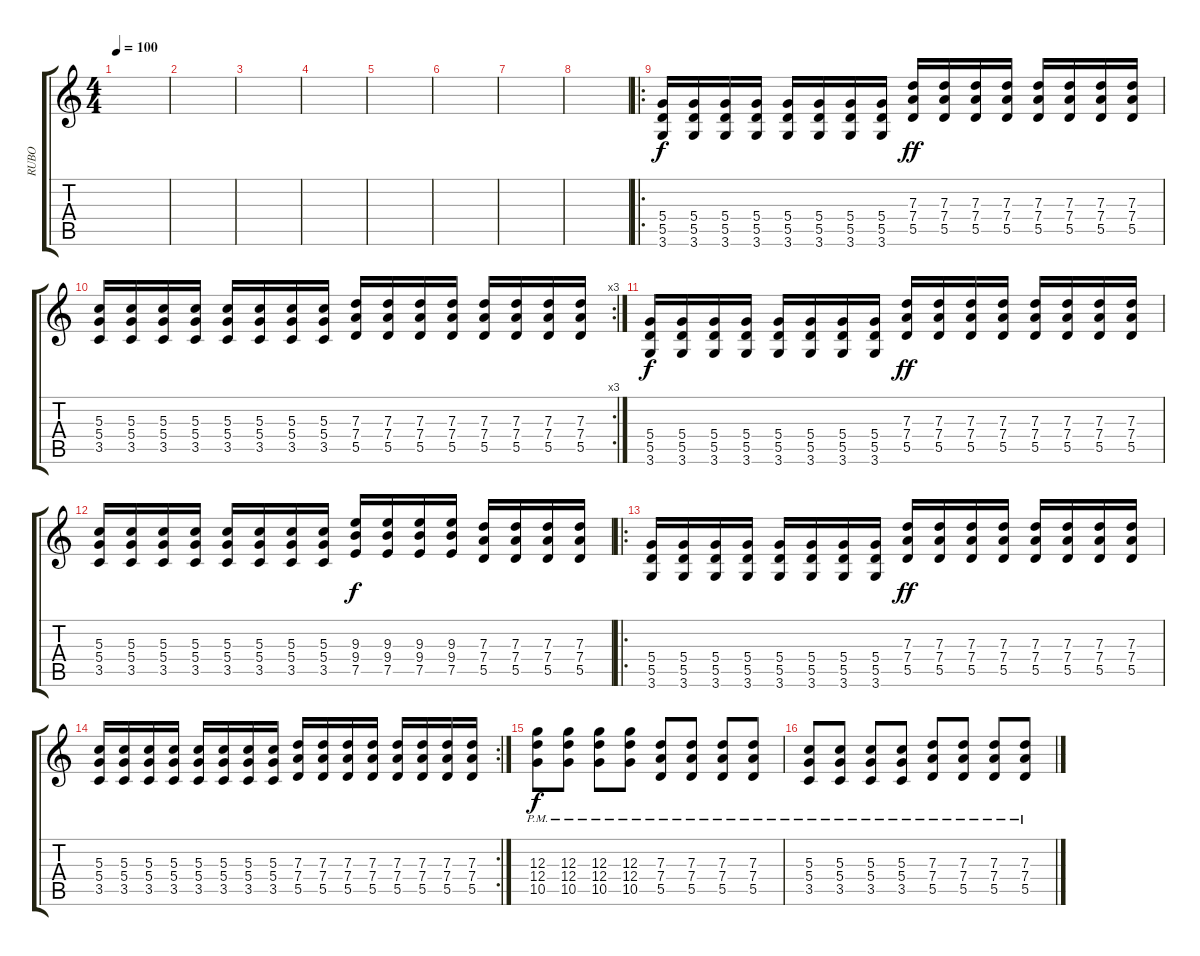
\track ("RUBO" "RUBO") {instrument distortionguitar}
\staff {score tabs}
\tuning (E4 B3 G3 D3 A2 E2) {hide}
\ts (4 4)
\tempo 100
\clef g2
\ks c
|
|
|
|
|
|
|
|
\ro
(5.4 5.5 3.6).16 (5.4 5.5 3.6).16 (5.4 5.5 3.6).16 (5.4 5.5 3.6).16 (5.4 5.5 3.6).16 (5.4 5.5 3.6).16 (5.4 5.5 3.6).16 (5.4 5.5 3.6).16 (7.3 7.4 5.5).16{dy ff} (7.3 7.4 5.5).16 (7.3 7.4 5.5).16 (7.3 7.4 5.5).16 (7.3 7.4 5.5).16 (7.3 7.4 5.5).16 (7.3 7.4 5.5).16 (7.3 7.4 5.5).16 |
\rc 3
(5.3 5.4 3.5).16 (5.3 5.4 3.5).16 (5.3 5.4 3.5).16 (5.3 5.4 3.5).16 (5.3 5.4 3.5).16 (5.3 5.4 3.5).16 (5.3 5.4 3.5).16 (5.3 5.4 3.5).16 (7.3 7.4 5.5).16 (7.3 7.4 5.5).16 (7.3 7.4 5.5).16 (7.3 7.4 5.5).16 (7.3 7.4 5.5).16 (7.3 7.4 5.5).16 (7.3 7.4 5.5).16 (7.3 7.4 5.5).16 |
(5.4 5.5 3.6).16{dy f} (5.4 5.5 3.6).16 (5.4 5.5 3.6).16 (5.4 5.5 3.6).16 (5.4 5.5 3.6).16 (5.4 5.5 3.6).16 (5.4 5.5 3.6).16 (5.4 5.5 3.6).16 (7.3 7.4 5.5).16{dy ff} (7.3 7.4 5.5).16 (7.3 7.4 5.5).16 (7.3 7.4 5.5).16 (7.3 7.4 5.5).16 (7.3 7.4 5.5).16 (7.3 7.4 5.5).16 (7.3 7.4 5.5).16 |
(5.3 5.4 3.5).16 (5.3 5.4 3.5).16 (5.3 5.4 3.5).16 (5.3 5.4 3.5).16 (5.3 5.4 3.5).16 (5.3 5.4 3.5).16 (5.3 5.4 3.5).16 (5.3 5.4 3.5).16 (9.3 9.4 7.5).16{dy f} (9.3 9.4 7.5).16 (9.3 9.4 7.5).16 (9.3 9.4 7.5).16 (7.3 7.4 5.5).16 (7.3 7.4 5.5).16 (7.3 7.4 5.5).16 (7.3 7.4 5.5).16 |
\ro
(5.4 5.5 3.6).16 (5.4 5.5 3.6).16 (5.4 5.5 3.6).16 (5.4 5.5 3.6).16 (5.4 5.5 3.6).16 (5.4 5.5 3.6).16 (5.4 5.5 3.6).16 (5.4 5.5 3.6).16 (7.3 7.4 5.5).16{dy ff} (7.3 7.4 5.5).16 (7.3 7.4 5.5).16 (7.3 7.4 5.5).16 (7.3 7.4 5.5).16 (7.3 7.4 5.5).16 (7.3 7.4 5.5).16 (7.3 7.4 5.5).16 |
\rc 2
(5.3 5.4 3.5).16 (5.3 5.4 3.5).16 (5.3 5.4 3.5).16 (5.3 5.4 3.5).16 (5.3 5.4 3.5).16 (5.3 5.4 3.5).16 (5.3 5.4 3.5).16 (5.3 5.4 3.5).16 (7.3 7.4 5.5).16 (7.3 7.4 5.5).16 (7.3 7.4 5.5).16 (7.3 7.4 5.5).16 (7.3 7.4 5.5).16 (7.3 7.4 5.5).16 (7.3 7.4 5.5).16 (7.3 7.4 5.5).16 |
(12.3{pm} 12.4{pm} 10.5{pm}).8{dy f} (12.3{pm} 12.4{pm} 10.5{pm}).8 (12.3{pm} 12.4{pm} 10.5{pm}).8 (12.3{pm} 12.4{pm} 10.5{pm}).8 (7.3{pm} 7.4{pm} 5.5{pm}).8 (7.3{pm} 7.4{pm} 5.5{pm}).8 (7.3{pm} 7.4{pm} 5.5{pm}).8 (7.3{pm} 7.4{pm} 5.5{pm}).8 |
(5.3{pm} 5.4{pm} 3.5{pm}).8 (5.3{pm} 5.4{pm} 3.5{pm}).8 (5.3{pm} 5.4{pm} 3.5{pm}).8 (5.3{pm} 5.4{pm} 3.5{pm}).8 (7.3{pm} 7.4{pm} 5.5{pm}).8 (7.3{pm} 7.4{pm} 5.5{pm}).8 (7.3{pm} 7.4{pm} 5.5{pm}).8 (7.3{pm} 7.4{pm} 5.5{pm}).8
